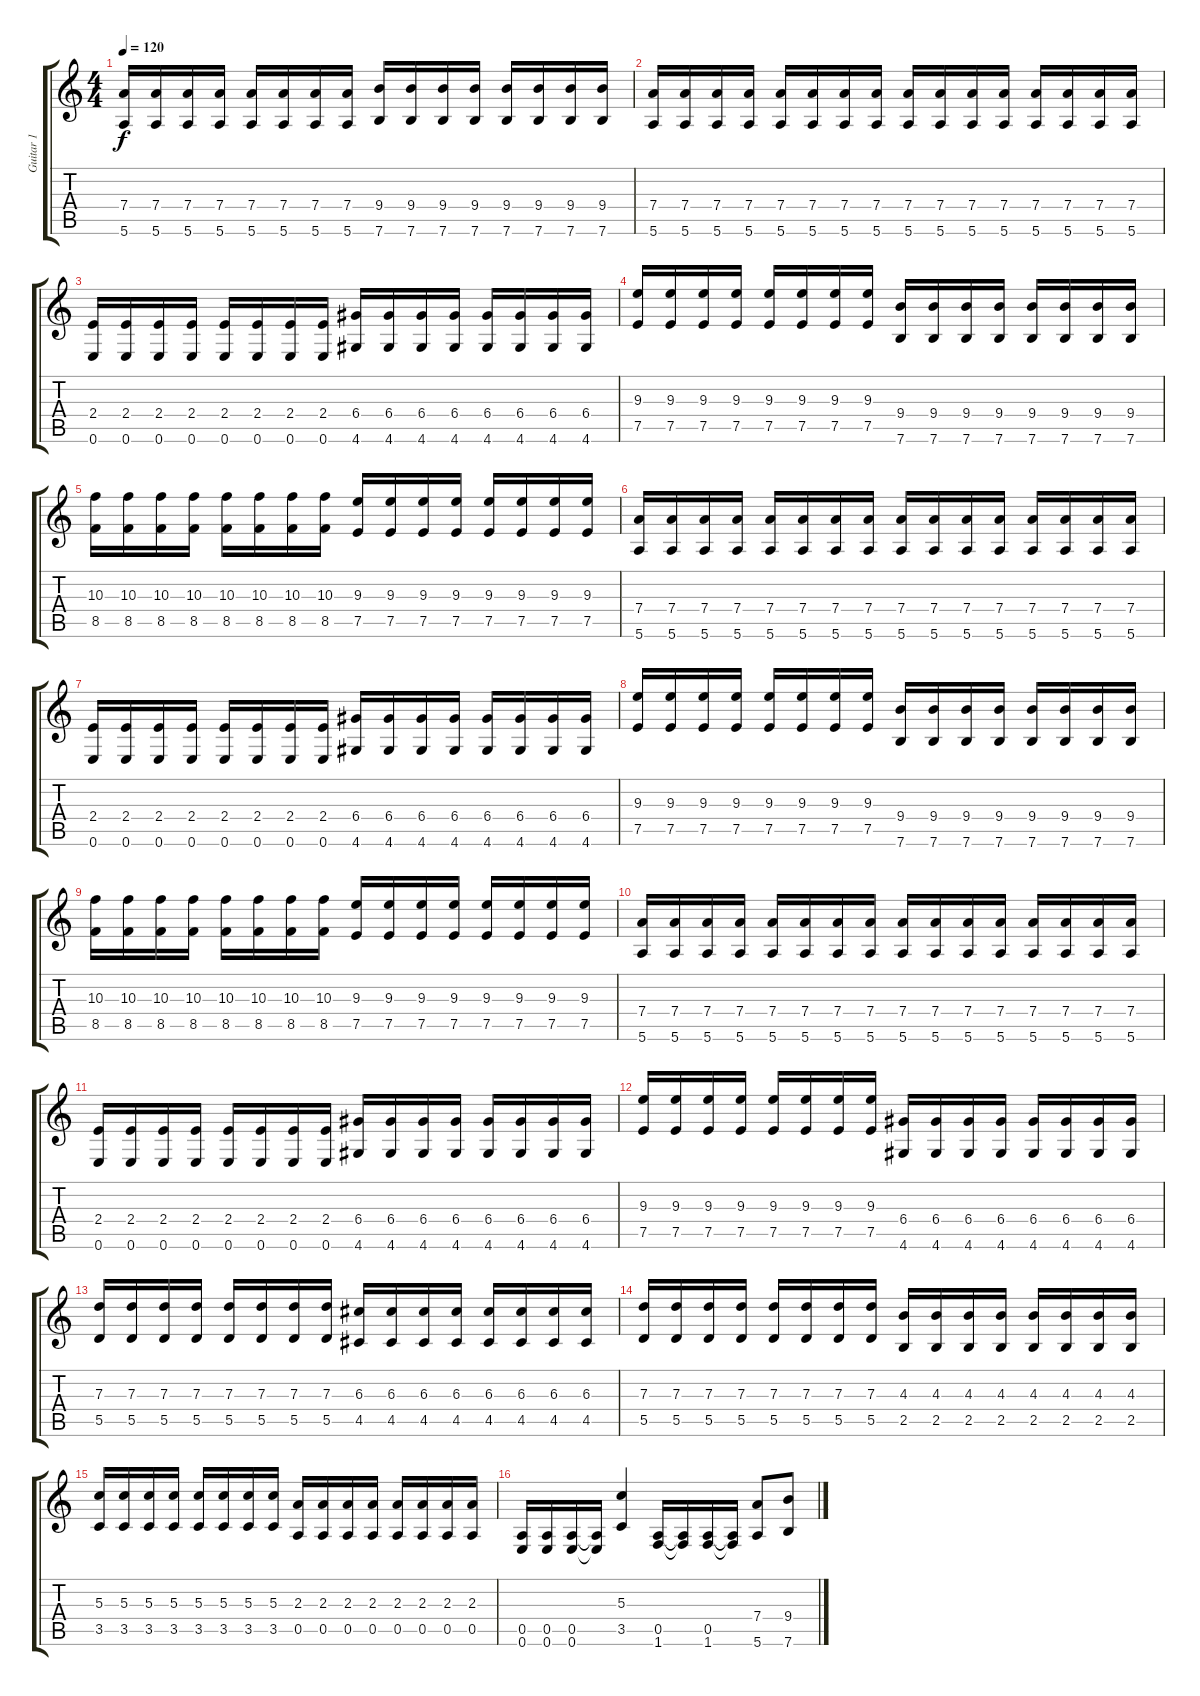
\track ("Guitar 1" "Guitar 1") {instrument overdrivenguitar}
\staff {score tabs}
\tuning (E4 B3 G3 D3 A2 E2) {hide}
\ts (4 4)
\tempo 120
\clef g2
\ks c
(7.4 5.6).16{dy f} (7.4 5.6).16 (7.4 5.6).16 (7.4 5.6).16 (7.4 5.6).16 (7.4 5.6).16 (7.4 5.6).16 (7.4 5.6).16 (9.4 7.6).16 (9.4 7.6).16 (9.4 7.6).16 (9.4 7.6).16 (9.4 7.6).16 (9.4 7.6).16 (9.4 7.6).16 (9.4 7.6).16 |
(7.4 5.6).16 (7.4 5.6).16 (7.4 5.6).16 (7.4 5.6).16 (7.4 5.6).16 (7.4 5.6).16 (7.4 5.6).16 (7.4 5.6).16 (7.4 5.6).16 (7.4 5.6).16 (7.4 5.6).16 (7.4 5.6).16 (7.4 5.6).16 (7.4 5.6).16 (7.4 5.6).16 (7.4 5.6).16 |
(2.4 0.6).16 (2.4 0.6).16 (2.4 0.6).16 (2.4 0.6).16 (2.4 0.6).16 (2.4 0.6).16 (2.4 0.6).16 (2.4 0.6).16 (6.4 4.6).16 (6.4 4.6).16 (6.4 4.6).16 (6.4 4.6).16 (6.4 4.6).16 (6.4 4.6).16 (6.4 4.6).16 (6.4 4.6).16 |
(9.3 7.5).16 (9.3 7.5).16 (9.3 7.5).16 (9.3 7.5).16 (9.3 7.5).16 (9.3 7.5).16 (9.3 7.5).16 (9.3 7.5).16 (9.4 7.6).16 (9.4 7.6).16 (9.4 7.6).16 (9.4 7.6).16 (9.4 7.6).16 (9.4 7.6).16 (9.4 7.6).16 (9.4 7.6).16 |
(10.3 8.5).16 (10.3 8.5).16 (10.3 8.5).16 (10.3 8.5).16 (10.3 8.5).16 (10.3 8.5).16 (10.3 8.5).16 (10.3 8.5).16 (9.3 7.5).16 (9.3 7.5).16 (9.3 7.5).16 (9.3 7.5).16 (9.3 7.5).16 (9.3 7.5).16 (9.3 7.5).16 (9.3 7.5).16 |
(7.4 5.6).16 (7.4 5.6).16 (7.4 5.6).16 (7.4 5.6).16 (7.4 5.6).16 (7.4 5.6).16 (7.4 5.6).16 (7.4 5.6).16 (7.4 5.6).16 (7.4 5.6).16 (7.4 5.6).16 (7.4 5.6).16 (7.4 5.6).16 (7.4 5.6).16 (7.4 5.6).16 (7.4 5.6).16 |
(2.4 0.6).16 (2.4 0.6).16 (2.4 0.6).16 (2.4 0.6).16 (2.4 0.6).16 (2.4 0.6).16 (2.4 0.6).16 (2.4 0.6).16 (6.4 4.6).16 (6.4 4.6).16 (6.4 4.6).16 (6.4 4.6).16 (6.4 4.6).16 (6.4 4.6).16 (6.4 4.6).16 (6.4 4.6).16 |
(9.3 7.5).16 (9.3 7.5).16 (9.3 7.5).16 (9.3 7.5).16 (9.3 7.5).16 (9.3 7.5).16 (9.3 7.5).16 (9.3 7.5).16 (9.4 7.6).16 (9.4 7.6).16 (9.4 7.6).16 (9.4 7.6).16 (9.4 7.6).16 (9.4 7.6).16 (9.4 7.6).16 (9.4 7.6).16 |
(10.3 8.5).16 (10.3 8.5).16 (10.3 8.5).16 (10.3 8.5).16 (10.3 8.5).16 (10.3 8.5).16 (10.3 8.5).16 (10.3 8.5).16 (9.3 7.5).16 (9.3 7.5).16 (9.3 7.5).16 (9.3 7.5).16 (9.3 7.5).16 (9.3 7.5).16 (9.3 7.5).16 (9.3 7.5).16 |
(7.4 5.6).16 (7.4 5.6).16 (7.4 5.6).16 (7.4 5.6).16 (7.4 5.6).16 (7.4 5.6).16 (7.4 5.6).16 (7.4 5.6).16 (7.4 5.6).16 (7.4 5.6).16 (7.4 5.6).16 (7.4 5.6).16 (7.4 5.6).16 (7.4 5.6).16 (7.4 5.6).16 (7.4 5.6).16 |
(2.4 0.6).16 (2.4 0.6).16 (2.4 0.6).16 (2.4 0.6).16 (2.4 0.6).16 (2.4 0.6).16 (2.4 0.6).16 (2.4 0.6).16 (6.4 4.6).16 (6.4 4.6).16 (6.4 4.6).16 (6.4 4.6).16 (6.4 4.6).16 (6.4 4.6).16 (6.4 4.6).16 (6.4 4.6).16 |
(9.3 7.5).16 (9.3 7.5).16 (9.3 7.5).16 (9.3 7.5).16 (9.3 7.5).16 (9.3 7.5).16 (9.3 7.5).16 (9.3 7.5).16 (6.4 4.6).16 (6.4 4.6).16 (6.4 4.6).16 (6.4 4.6).16 (6.4 4.6).16 (6.4 4.6).16 (6.4 4.6).16 (6.4 4.6).16 |
(7.3 5.5).16 (7.3 5.5).16 (7.3 5.5).16 (7.3 5.5).16 (7.3 5.5).16 (7.3 5.5).16 (7.3 5.5).16 (7.3 5.5).16 (6.3 4.5).16 (6.3 4.5).16 (6.3 4.5).16 (6.3 4.5).16 (6.3 4.5).16 (6.3 4.5).16 (6.3 4.5).16 (6.3 4.5).16 |
(7.3 5.5).16 (7.3 5.5).16 (7.3 5.5).16 (7.3 5.5).16 (7.3 5.5).16 (7.3 5.5).16 (7.3 5.5).16 (7.3 5.5).16 (4.3 2.5).16 (4.3 2.5).16 (4.3 2.5).16 (4.3 2.5).16 (4.3 2.5).16 (4.3 2.5).16 (4.3 2.5).16 (4.3 2.5).16 |
(5.3 3.5).16 (5.3 3.5).16 (5.3 3.5).16 (5.3 3.5).16 (5.3 3.5).16 (5.3 3.5).16 (5.3 3.5).16 (5.3 3.5).16 (2.3 0.5).16 (2.3 0.5).16 (2.3 0.5).16 (2.3 0.5).16 (2.3 0.5).16 (2.3 0.5).16 (2.3 0.5).16 (2.3 0.5).16 |
(0.5 0.6).16 (0.5 0.6).16 (0.5 0.6).16 (0.5{t} 0.6{t}).16 (5.3 3.5).4 (0.5 1.6).16 (0.5{t} 1.6{t}).16 (0.5 1.6).16 (0.5{t} 1.6{t}).16 (7.4 5.6).8 (9.4 7.6).8
